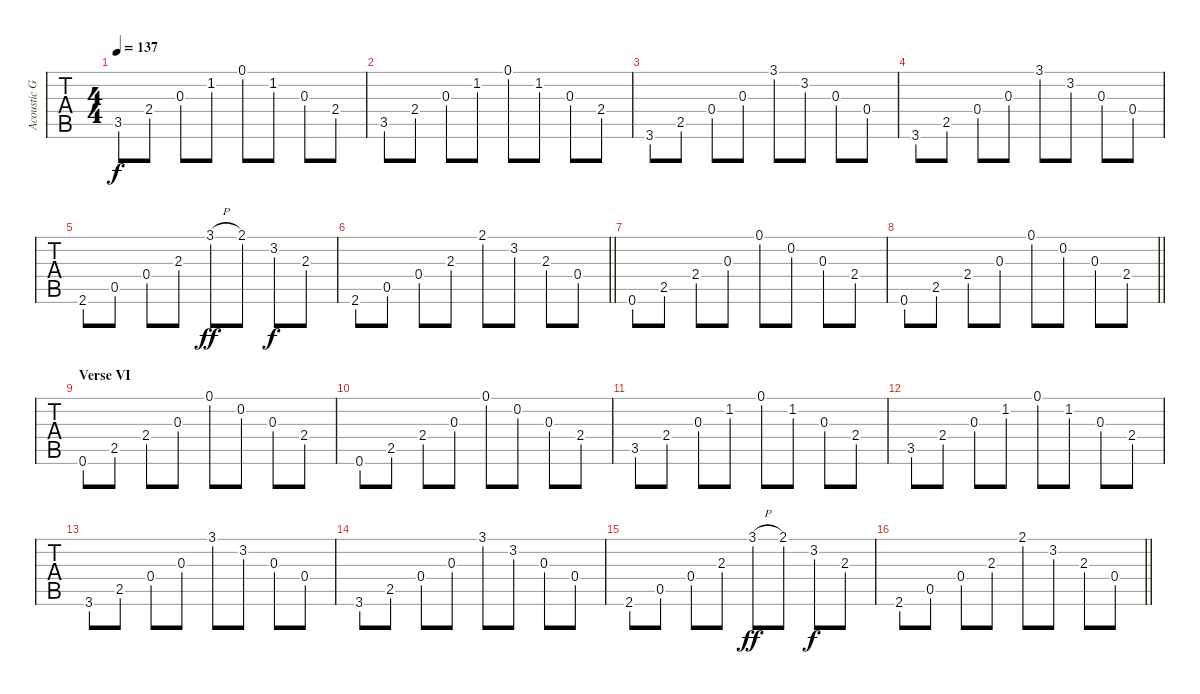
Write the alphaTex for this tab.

\track ("Acoustic Guitar" "Acoustic G") {instrument acousticguitarsteel}
\staff {tabs}
\tuning (Eb4 Bb3 Gb3 Db3 Ab2 Eb2) {hide}
\ts (4 4)
\tempo 137
\clef g2
\ks ebminor
3.5.8{dy f} 2.4.8 0.3.8 1.2.8 0.1.8 1.2.8 0.3.8 2.4.8 |
3.5.8 2.4.8 0.3.8 1.2.8 0.1.8 1.2.8 0.3.8 2.4.8 |
3.6.8 2.5.8 0.4.8 0.3.8 3.1.8 3.2.8 0.3.8 0.4.8 |
3.6.8 2.5.8 0.4.8 0.3.8 3.1.8 3.2.8 0.3.8 0.4.8 |
2.6.8 0.5.8 0.4.8 2.3.8 3.1{h}.8{dy ff} 2.1.8 3.2.8{dy f} 2.3.8 |
\barLineRight lightlight
2.6.8 0.5.8 0.4.8 2.3.8 2.1.8 3.2.8 2.3.8 0.4.8 |
0.6.8 2.5.8 2.4.8 0.3.8 0.1.8 0.2.8 0.3.8 2.4.8 |
\barLineRight lightlight
0.6.8 2.5.8 2.4.8 0.3.8 0.1.8 0.2.8 0.3.8 2.4.8 |
\section ("" "Verse VI")
0.6.8 2.5.8 2.4.8 0.3.8 0.1.8 0.2.8 0.3.8 2.4.8 |
0.6.8 2.5.8 2.4.8 0.3.8 0.1.8 0.2.8 0.3.8 2.4.8 |
3.5.8 2.4.8 0.3.8 1.2.8 0.1.8 1.2.8 0.3.8 2.4.8 |
3.5.8 2.4.8 0.3.8 1.2.8 0.1.8 1.2.8 0.3.8 2.4.8 |
3.6.8 2.5.8 0.4.8 0.3.8 3.1.8 3.2.8 0.3.8 0.4.8 |
3.6.8 2.5.8 0.4.8 0.3.8 3.1.8 3.2.8 0.3.8 0.4.8 |
2.6.8 0.5.8 0.4.8 2.3.8 3.1{h}.8{dy ff} 2.1.8 3.2.8{dy f} 2.3.8 |
\barLineRight lightlight
2.6.8 0.5.8 0.4.8 2.3.8 2.1.8 3.2.8 2.3.8 0.4.8
